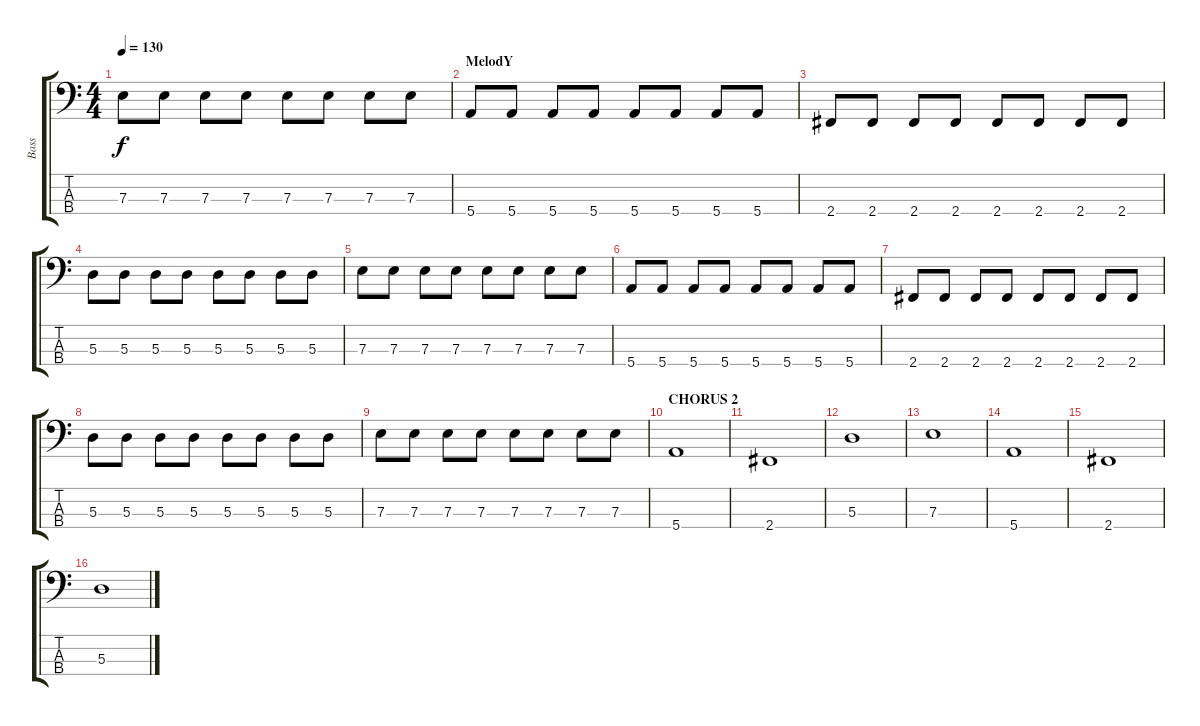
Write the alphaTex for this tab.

\track ("Bass" "Bass") {instrument electricbasspick}
\staff {score tabs}
\tuning (G2 D2 A1 E1) {hide}
\ts (4 4)
\tempo 130
\clef f4
\ks c
7.3.8{dy f} 7.3.8 7.3.8 7.3.8 7.3.8 7.3.8 7.3.8 7.3.8 |
\section ("" "MelodY")
5.4.8 5.4.8 5.4.8 5.4.8 5.4.8 5.4.8 5.4.8 5.4.8 |
2.4.8 2.4.8 2.4.8 2.4.8 2.4.8 2.4.8 2.4.8 2.4.8 |
5.3.8 5.3.8 5.3.8 5.3.8 5.3.8 5.3.8 5.3.8 5.3.8 |
7.3.8 7.3.8 7.3.8 7.3.8 7.3.8 7.3.8 7.3.8 7.3.8 |
5.4.8 5.4.8 5.4.8 5.4.8 5.4.8 5.4.8 5.4.8 5.4.8 |
2.4.8 2.4.8 2.4.8 2.4.8 2.4.8 2.4.8 2.4.8 2.4.8 |
5.3.8 5.3.8 5.3.8 5.3.8 5.3.8 5.3.8 5.3.8 5.3.8 |
7.3.8 7.3.8 7.3.8 7.3.8 7.3.8 7.3.8 7.3.8 7.3.8 |
\section ("" "CHORUS 2")
5.4.1 |
2.4.1 |
5.3.1 |
7.3.1 |
5.4.1 |
2.4.1 |
5.3.1
